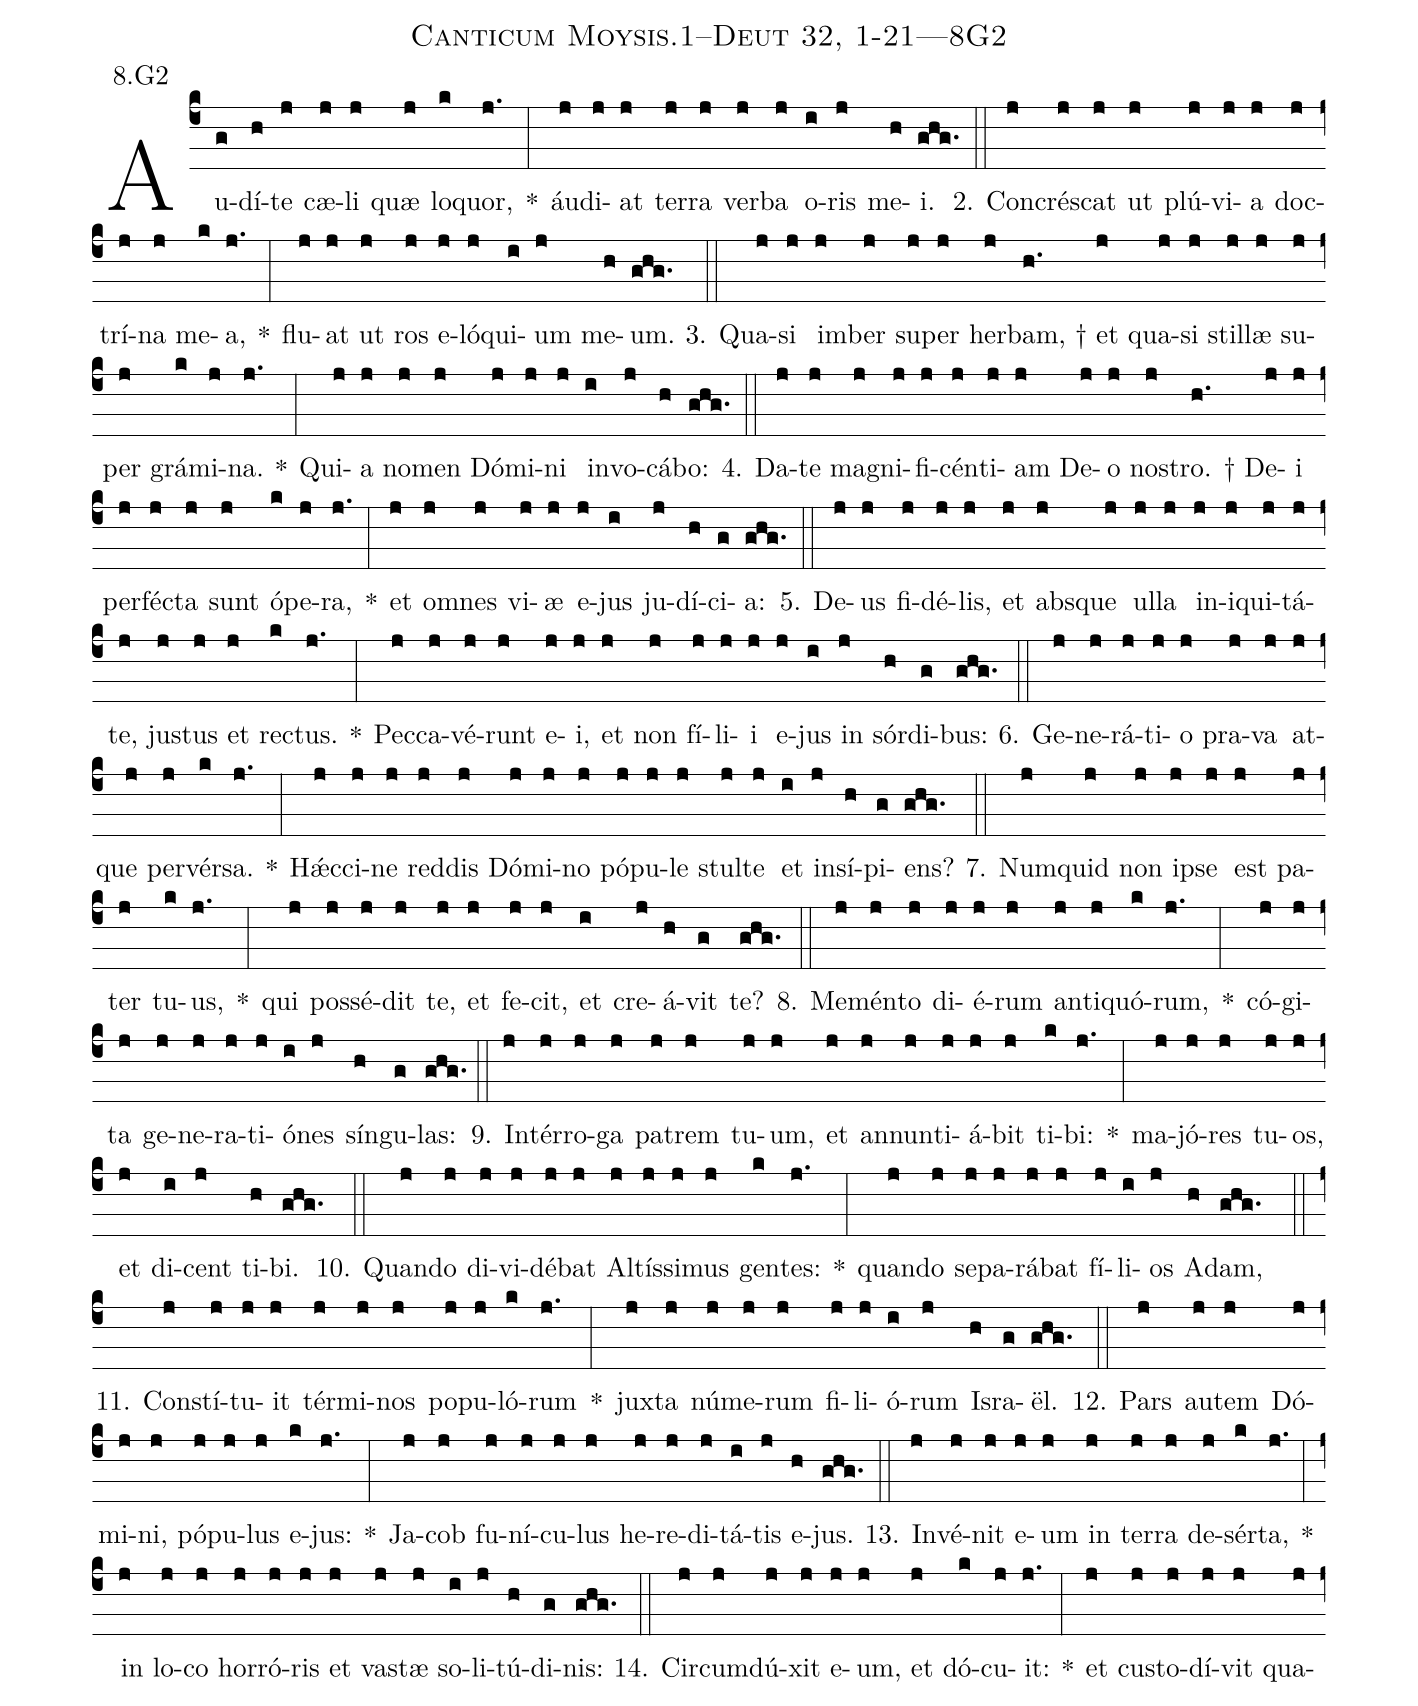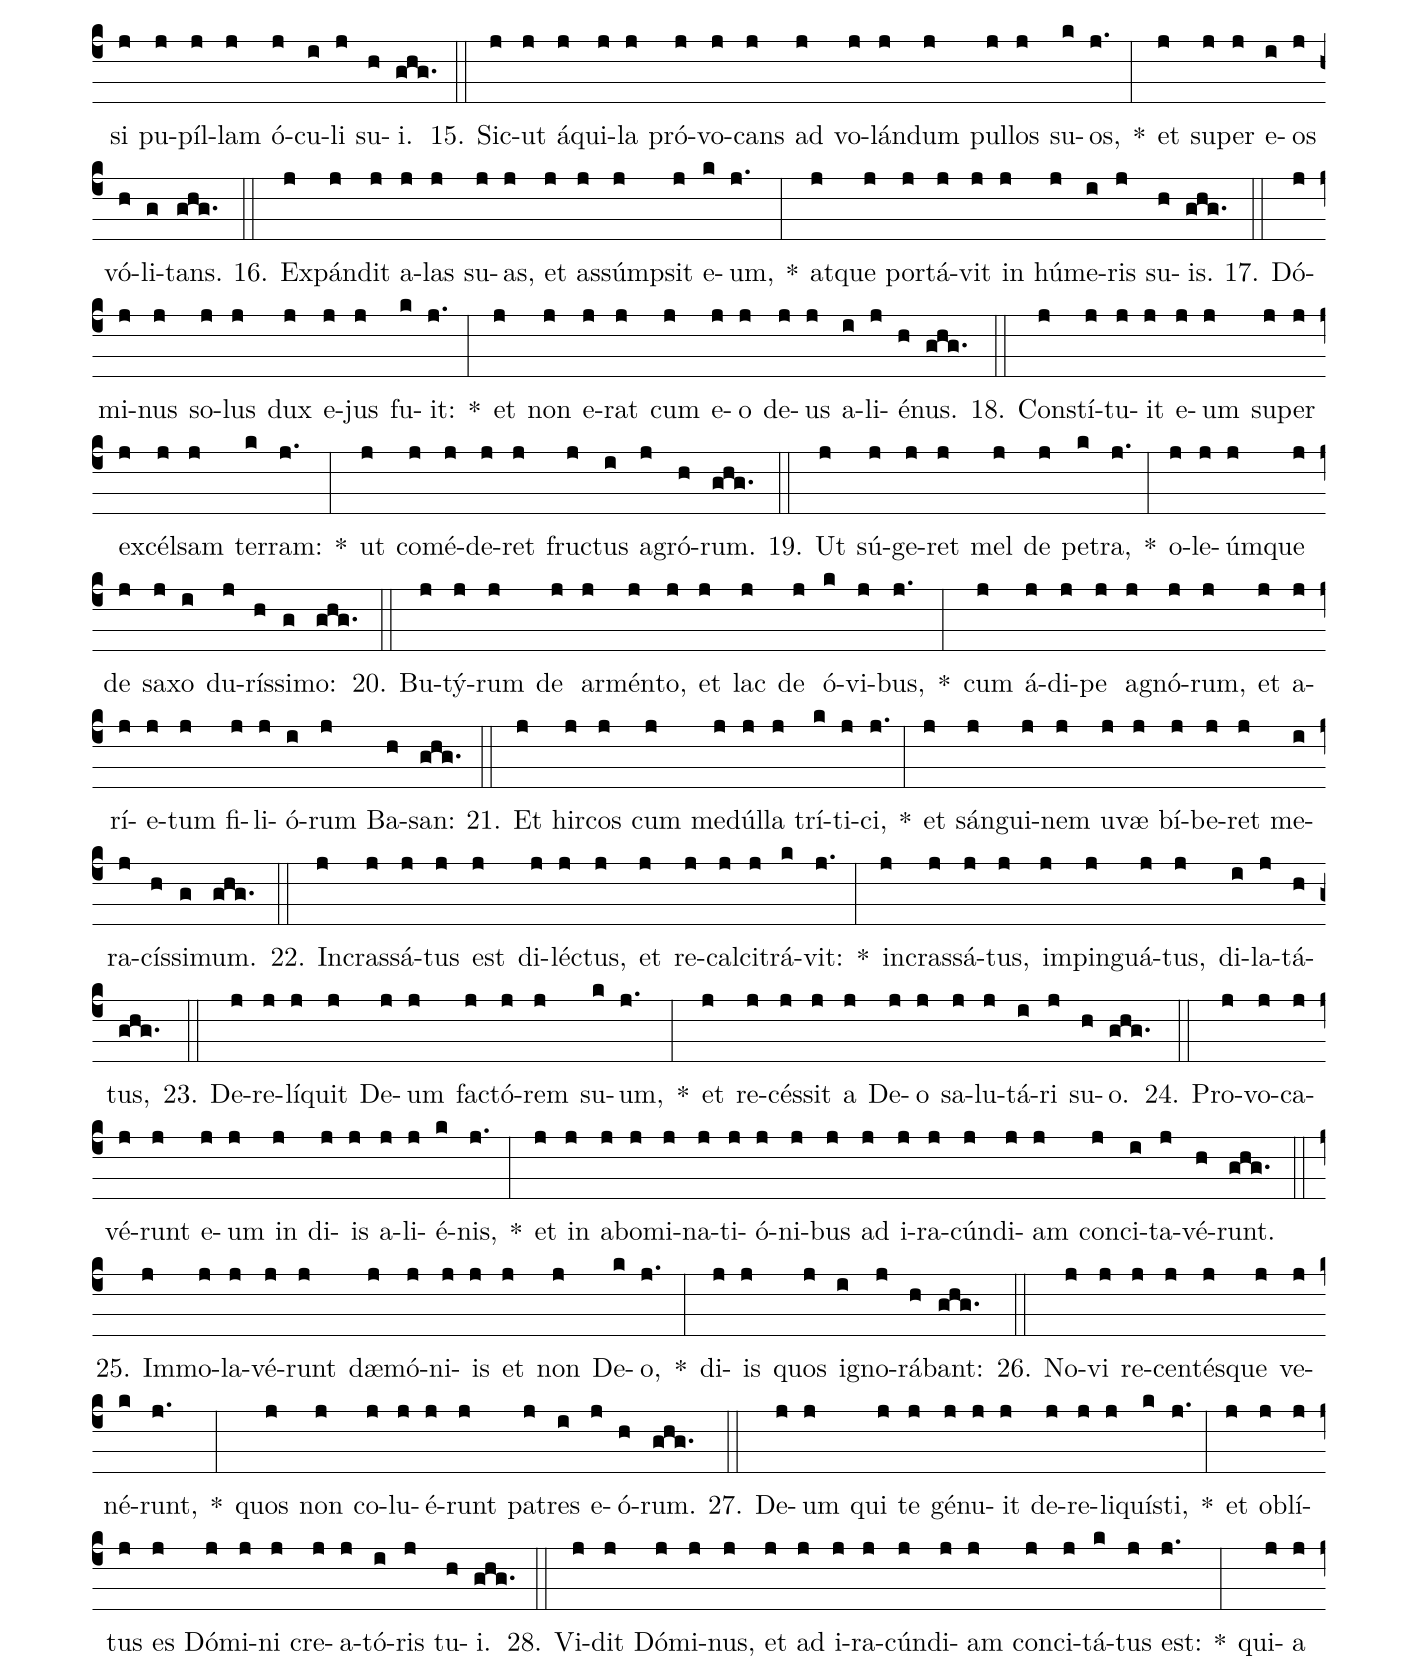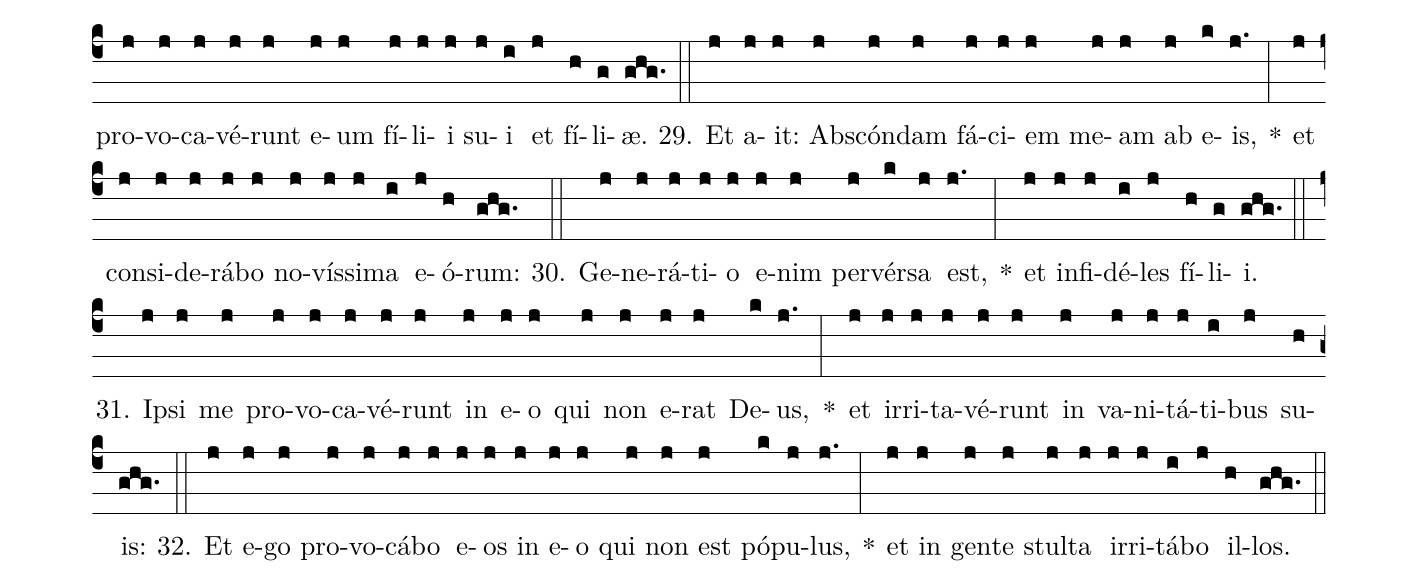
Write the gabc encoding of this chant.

name: Canticum Moysis.1--Deut 32, 1-21---8G2;
annotation: 8.G2;
%%
(c4)Au(g)dí(h)te(j) cæ(j)li(j) quæ(j) lo(k)quor,(j.) *(:) áu(j)di(j)at(j) ter(j)ra(j) ver(j)ba(j) o(i)ris(j) me(h)i.(ghg.) (::)
2. Con(j)crés(j)cat(j) ut(j) plú(j)vi(j)a(j) doc(j)trí(j)na(j) me(k)a,(j.) *(:) flu(j)at(j) ut(j) ros(j) e(j)ló(j)qui(i)um(j) me(h)um.(ghg.) (::)
3. Qua(j)si(j) im(j)ber(j) su(j)per(j) her(j)bam, †(h.) et(j) qua(j)si(j) stil(j)læ(j) su(j)per(j) grá(k)mi(j)na.(j.) *(:) Qui(j)a(j) no(j)men(j) Dó(j)mi(j)ni(j) in(i)vo(j)cá(h)bo:(ghg.) (::)
4. Da(j)te(j) ma(j)gni(j)fi(j)cén(j)ti(j)am(j) De(j)o(j) nos(j)tro. †(h.) De(j)i(j) per(j)féc(j)ta(j) sunt(j) ó(k)pe(j)ra,(j.) *(:) et(j) om(j)nes(j) vi(j)æ(j) e(j)jus(i) ju(j)dí(h)ci(g)a:(ghg.) (::)
5. De(j)us(j) fi(j)dé(j)lis,(j) et(j) abs(j)que(j) ul(j)la(j) in(j)i(j)qui(j)tá(j)te,(j) jus(j)tus(j) et(j) rec(k)tus.(j.) *(:) Pec(j)ca(j)vé(j)runt(j) e(j)i,(j) et(j) non(j) fí(j)li(j)i(j) e(j)jus(i) in(j) sór(h)di(g)bus:(ghg.) (::)
6. Ge(j)ne(j)rá(j)ti(j)o(j) pra(j)va(j) at(j)que(j) per(j)vér(k)sa.(j.) *(:) Hǽc(j)ci(j)ne(j) red(j)dis(j) Dó(j)mi(j)no(j) pó(j)pu(j)le(j) stul(j)te(j) et(i) in(j)sí(h)pi(g)ens?(ghg.) (::)
7. Num(j)quid(j) non(j) ip(j)se(j) est(j) pa(j)ter(j) tu(k)us,(j.) *(:) qui(j) pos(j)sé(j)dit(j) te,(j) et(j) fe(j)cit,(j) et(i) cre(j)á(h)vit(g) te?(ghg.) (::)
8. Me(j)mén(j)to(j) di(j)é(j)rum(j) an(j)ti(j)quó(k)rum,(j.) *(:) có(j)gi(j)ta(j) ge(j)ne(j)ra(j)ti(j)ó(i)nes(j) sín(h)gu(g)las:(ghg.) (::)
9. In(j)tér(j)ro(j)ga(j) pa(j)trem(j) tu(j)um,(j) et(j) an(j)nun(j)ti(j)á(j)bit(j) ti(k)bi:(j.) *(:) ma(j)jó(j)res(j) tu(j)os,(j) et(j) di(i)cent(j) ti(h)bi.(ghg.) (::)
10. Quan(j)do(j) di(j)vi(j)dé(j)bat(j) Al(j)tís(j)si(j)mus(j) gen(k)tes:(j.) *(:) quan(j)do(j) se(j)pa(j)rá(j)bat(j) fí(j)li(i)os(j) A(h)dam,(ghg.) (::)
11. Con(j)stí(j)tu(j)it(j) tér(j)mi(j)nos(j) po(j)pu(j)ló(k)rum(j.) *(:) jux(j)ta(j) nú(j)me(j)rum(j) fi(j)li(j)ó(i)rum(j) Is(h)ra(g)ël.(ghg.) (::)
12. Pars(j) au(j)tem(j) Dó(j)mi(j)ni,(j) pó(j)pu(j)lus(j) e(k)jus:(j.) *(:) Ja(j)cob(j) fu(j)ní(j)cu(j)lus(j) he(j)re(j)di(j)tá(i)tis(j) e(h)jus.(ghg.) (::)
13. In(j)vé(j)nit(j) e(j)um(j) in(j) ter(j)ra(j) de(j)sér(k)ta,(j.) *(:) in(j) lo(j)co(j) hor(j)ró(j)ris(j) et(j) vas(j)tæ(j) so(i)li(j)tú(h)di(g)nis:(ghg.) (::)
14. Cir(j)cum(j)dú(j)xit(j) e(j)um,(j) et(j) dó(k)cu(j)it:(j.) *(:) et(j) cus(j)to(j)dí(j)vit(j) qua(j)si(j) pu(j)píl(j)lam(j) ó(j)cu(i)li(j) su(h)i.(ghg.) (::)
15. Sic(j)ut(j) á(j)qui(j)la(j) pró(j)vo(j)cans(j) ad(j) vo(j)lán(j)dum(j) pul(j)los(j) su(k)os,(j.) *(:) et(j) su(j)per(j) e(i)os(j) vó(h)li(g)tans.(ghg.) (::)
16. Ex(j)pán(j)dit(j) a(j)las(j) su(j)as,(j) et(j) as(j)súmp(j)sit(j) e(k)um,(j.) *(:) at(j)que(j) por(j)tá(j)vit(j) in(j) hú(j)me(i)ris(j) su(h)is.(ghg.) (::)
17. Dó(j)mi(j)nus(j) so(j)lus(j) dux(j) e(j)jus(j) fu(k)it:(j.) *(:) et(j) non(j) e(j)rat(j) cum(j) e(j)o(j) de(j)us(j) a(i)li(j)é(h)nus.(ghg.) (::)
18. Con(j)stí(j)tu(j)it(j) e(j)um(j) su(j)per(j) ex(j)cél(j)sam(j) ter(k)ram:(j.) *(:) ut(j) com(j)é(j)de(j)ret(j) fruc(j)tus(i) a(j)gró(h)rum.(ghg.) (::)
19. Ut(j) sú(j)ge(j)ret(j) mel(j) de(j) pe(k)tra,(j.) *(:) o(j)le(j)úm(j)que(j) de(j) sa(j)xo(i) du(j)rís(h)si(g)mo:(ghg.) (::)
20. Bu(j)tý(j)rum(j) de(j) ar(j)mén(j)to,(j) et(j) lac(j) de(j) ó(k)vi(j)bus,(j.) *(:) cum(j) á(j)di(j)pe(j) a(j)gnó(j)rum,(j) et(j) a(j)rí(j)e(j)tum(j) fi(j)li(j)ó(i)rum(j) Ba(h)san:(ghg.) (::)
21. Et(j) hir(j)cos(j) cum(j) me(j)dúl(j)la(j) trí(k)ti(j)ci,(j.) *(:) et(j) sán(j)gui(j)nem(j) u(j)væ(j) bí(j)be(j)ret(j) me(i)ra(j)cís(h)si(g)mum.(ghg.) (::)
22. In(j)cras(j)sá(j)tus(j) est(j) di(j)léc(j)tus,(j) et(j) re(j)cal(j)ci(j)trá(k)vit:(j.) *(:) in(j)cras(j)sá(j)tus,(j) im(j)pin(j)guá(j)tus,(j) di(i)la(j)tá(h)tus,(ghg.) (::)
23. De(j)re(j)lí(j)quit(j) De(j)um(j) fac(j)tó(j)rem(j) su(k)um,(j.) *(:) et(j) re(j)cés(j)sit(j) a(j) De(j)o(j) sa(j)lu(j)tá(i)ri(j) su(h)o.(ghg.) (::)
24. Pro(j)vo(j)ca(j)vé(j)runt(j) e(j)um(j) in(j) di(j)is(j) a(j)li(j)é(k)nis,(j.) *(:) et(j) in(j) ab(j)o(j)mi(j)na(j)ti(j)ó(j)ni(j)bus(j) ad(j) i(j)ra(j)cún(j)di(j)am(j) con(j)ci(i)ta(j)vé(h)runt.(ghg.) (::)
25. Im(j)mo(j)la(j)vé(j)runt(j) dæ(j)mó(j)ni(j)is(j) et(j) non(j) De(k)o,(j.) *(:) di(j)is(j) quos(j) i(i)gno(j)rá(h)bant:(ghg.) (::)
26. No(j)vi(j) re(j)cen(j)tés(j)que(j) ve(j)né(k)runt,(j.) *(:) quos(j) non(j) co(j)lu(j)é(j)runt(j) pa(j)tres(i) e(j)ó(h)rum.(ghg.) (::)
27. De(j)um(j) qui(j) te(j) gé(j)nu(j)it(j) de(j)re(j)li(j)quís(k)ti,(j.) *(:) et(j) ob(j)lí(j)tus(j) es(j) Dó(j)mi(j)ni(j) cre(j)a(j)tó(i)ris(j) tu(h)i.(ghg.) (::)
28. Vi(j)dit(j) Dó(j)mi(j)nus,(j) et(j) ad(j) i(j)ra(j)cún(j)di(j)am(j) con(j)ci(j)tá(k)tus(j) est:(j.) *(:) qui(j)a(j) pro(j)vo(j)ca(j)vé(j)runt(j) e(j)um(j) fí(j)li(j)i(j) su(j)i(i) et(j) fí(h)li(g)æ.(ghg.) (::)
29. Et(j) a(j)it:(j) Abs(j)cón(j)dam(j) fá(j)ci(j)em(j) me(j)am(j) ab(j) e(k)is,(j.) *(:) et(j) con(j)si(j)de(j)rá(j)bo(j) no(j)vís(j)si(j)ma(i) e(j)ó(h)rum:(ghg.) (::)
30. Ge(j)ne(j)rá(j)ti(j)o(j) e(j)nim(j) per(j)vér(k)sa(j) est,(j.) *(:) et(j) in(j)fi(j)dé(i)les(j) fí(h)li(g)i.(ghg.) (::)
31. Ip(j)si(j) me(j) pro(j)vo(j)ca(j)vé(j)runt(j) in(j) e(j)o(j) qui(j) non(j) e(j)rat(j) De(k)us,(j.) *(:) et(j) ir(j)ri(j)ta(j)vé(j)runt(j) in(j) va(j)ni(j)tá(j)ti(i)bus(j) su(h)is:(ghg.) (::)
32. Et(j) e(j)go(j) pro(j)vo(j)cá(j)bo(j) e(j)os(j) in(j) e(j)o(j) qui(j) non(j) est(j) pó(k)pu(j)lus,(j.) *(:) et(j) in(j) gen(j)te(j) stul(j)ta(j) ir(j)ri(j)tá(i)bo(j) il(h)los.(ghg.) (::)
